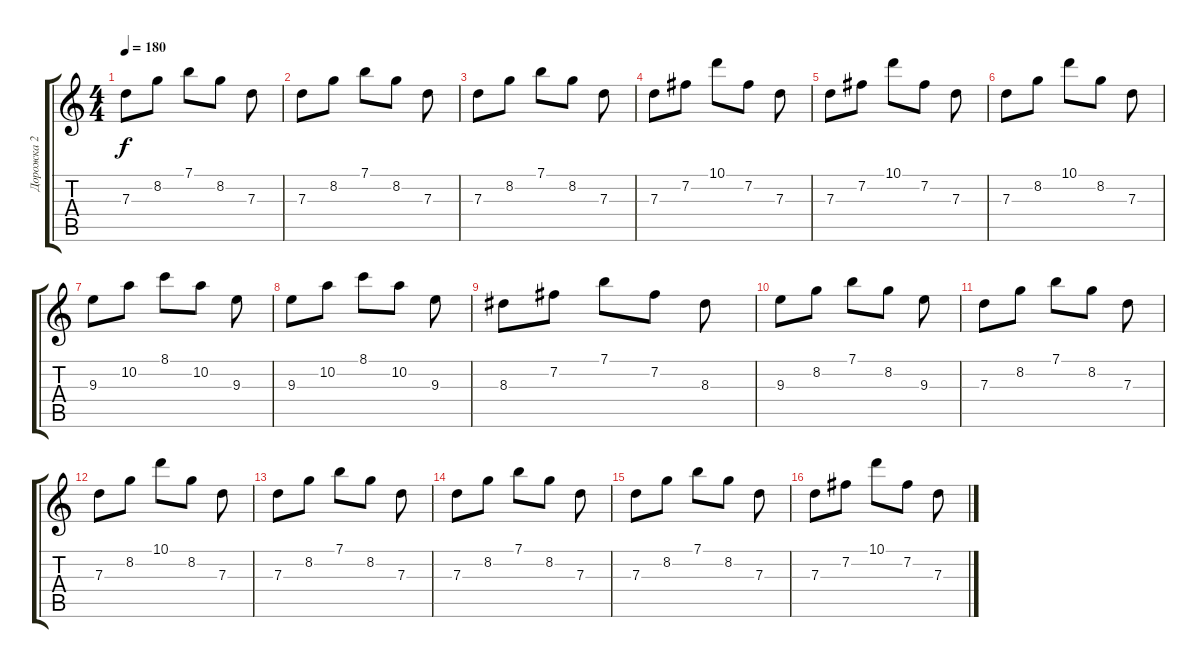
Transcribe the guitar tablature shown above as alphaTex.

\track ("Дорожка 2" "Дорожка 2") {instrument acousticguitarsteel}
\staff {score tabs}
\tuning (E4 B3 G3 D3 A2 E2) {hide}
\ts (4 4)
\tempo 180
\clef g2
\ks c
7.3.8{dy f} 8.2.8 7.1.8 8.2.8 7.3.8 |
7.3.8 8.2.8 7.1.8 8.2.8 7.3.8 |
7.3.8 8.2.8 7.1.8 8.2.8 7.3.8 |
7.3.8 7.2.8 10.1.8 7.2.8 7.3.8 |
7.3.8 7.2.8 10.1.8 7.2.8 7.3.8 |
7.3.8 8.2.8 10.1.8 8.2.8 7.3.8 |
9.3.8 10.2.8 8.1.8 10.2.8 9.3.8 |
9.3.8 10.2.8 8.1.8 10.2.8 9.3.8 |
8.3.8 7.2.8 7.1.8 7.2.8 8.3.8 |
9.3.8 8.2.8 7.1.8 8.2.8 9.3.8 |
7.3.8 8.2.8 7.1.8 8.2.8 7.3.8 |
7.3.8 8.2.8 10.1.8 8.2.8 7.3.8 |
7.3.8 8.2.8 7.1.8 8.2.8 7.3.8 |
7.3.8 8.2.8 7.1.8 8.2.8 7.3.8 |
7.3.8 8.2.8 7.1.8 8.2.8 7.3.8 |
7.3.8 7.2.8 10.1.8 7.2.8 7.3.8
